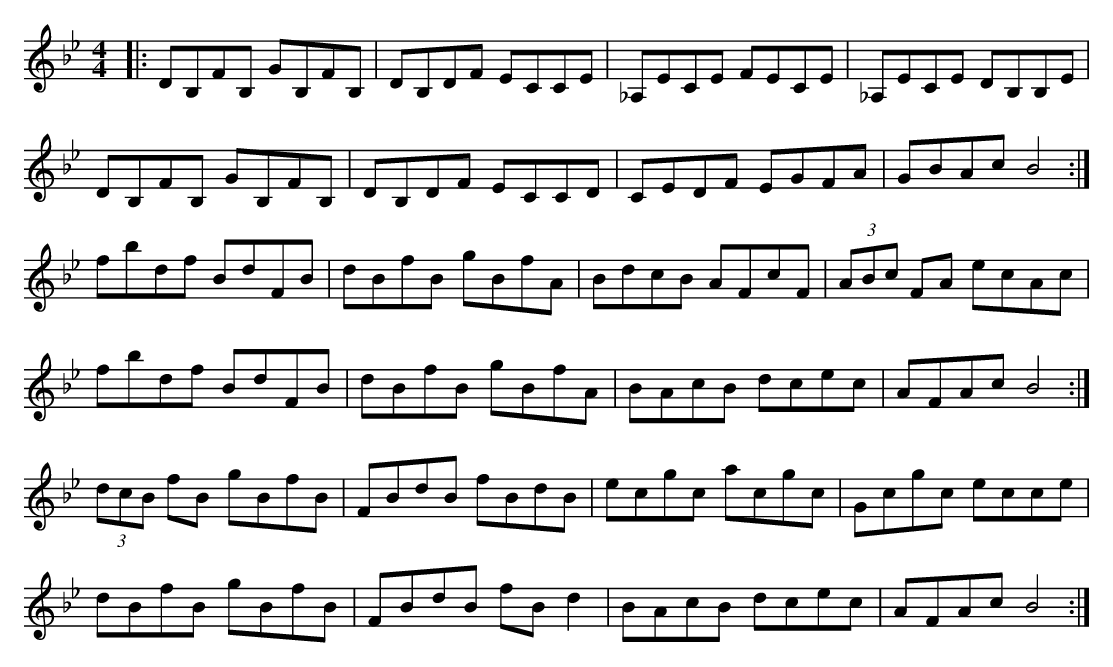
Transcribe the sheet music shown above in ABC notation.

X:1
M:4/4
K:Gmin
|:DB,FB, GB,FB,|DB,DF ECCE|_A,ECE FECE|_A,ECE DB,B,E|
DB,FB, GB,FB,|DB,DF ECCD|CEDF EGFA|GBAc B4:|
fbdf BdFB|dBfB gBfA|BdcB AFcF|(3ABc FA ecAc|
fbdf BdFB|dBfB gBfA|BAcB dcec|AFAc B4:|
(3dcB fB gBfB|FBdB fBdB|ecgc acgc|Gcgc ecce|
dBfB gBfB|FBdB fBd2|BAcB dcec|AFAc B4:|
